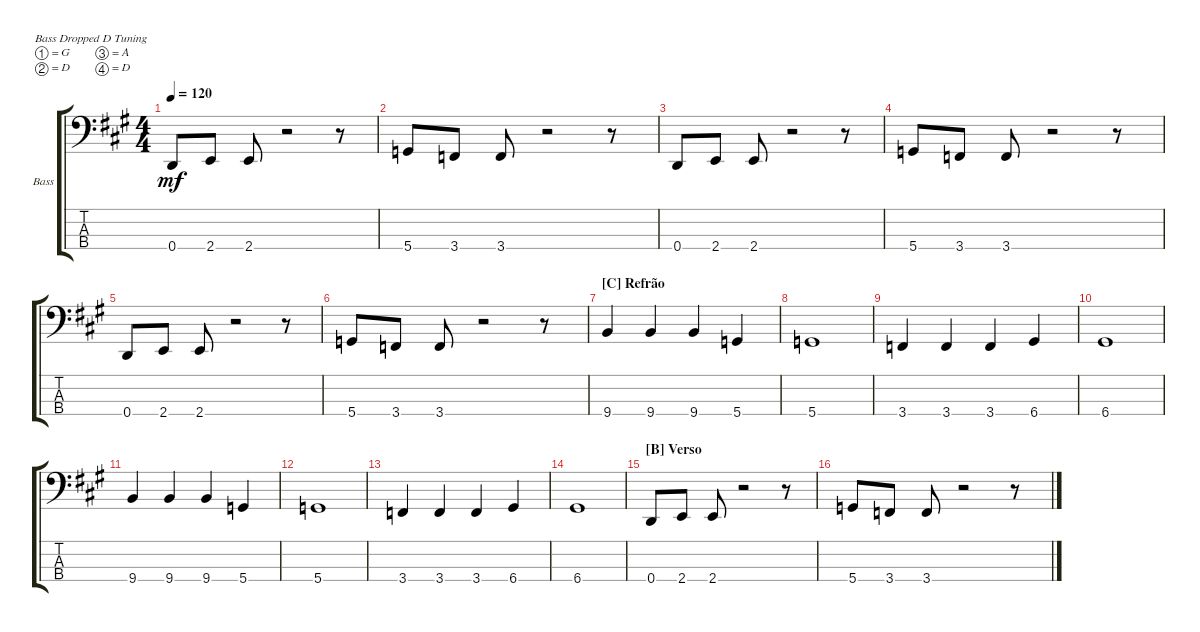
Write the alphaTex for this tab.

\defaultSystemsLayout 4
\bracketExtendMode groupsimilarinstruments
\firstSystemTrackNameOrientation horizontal
\otherSystemsTrackNameOrientation horizontal
\track ("Baixo" "Bass") {multiBarRest instrument electricbassfinger}
\staff {score tabs}
\tuning (G2 D2 A1 D1)
\ts (4 4)
\tempo 120
\clef f4
\ks a
0.4.8{dy mf} 2.4.8 2.4.8 r.2 r.8 |
5.4.8 3.4.8 3.4.8 r.2 r.8 |
0.4.8 2.4.8 2.4.8 r.2 r.8 |
5.4.8 3.4.8 3.4.8 r.2 r.8 |
0.4.8 2.4.8 2.4.8 r.2 r.8 |
5.4.8 3.4.8 3.4.8 r.2 r.8 |
\section ("C" "Refrão")
9.4.4 9.4.4 9.4.4 5.4.4 |
5.4.1 |
3.4.4 3.4.4 3.4.4 6.4.4 |
6.4.1 |
9.4.4 9.4.4 9.4.4 5.4.4 |
5.4.1 |
3.4.4 3.4.4 3.4.4 6.4.4 |
6.4.1 |
\section ("B" "Verso")
0.4.8 2.4.8 2.4.8 r.2 r.8 |
5.4.8 3.4.8 3.4.8 r.2 r.8
